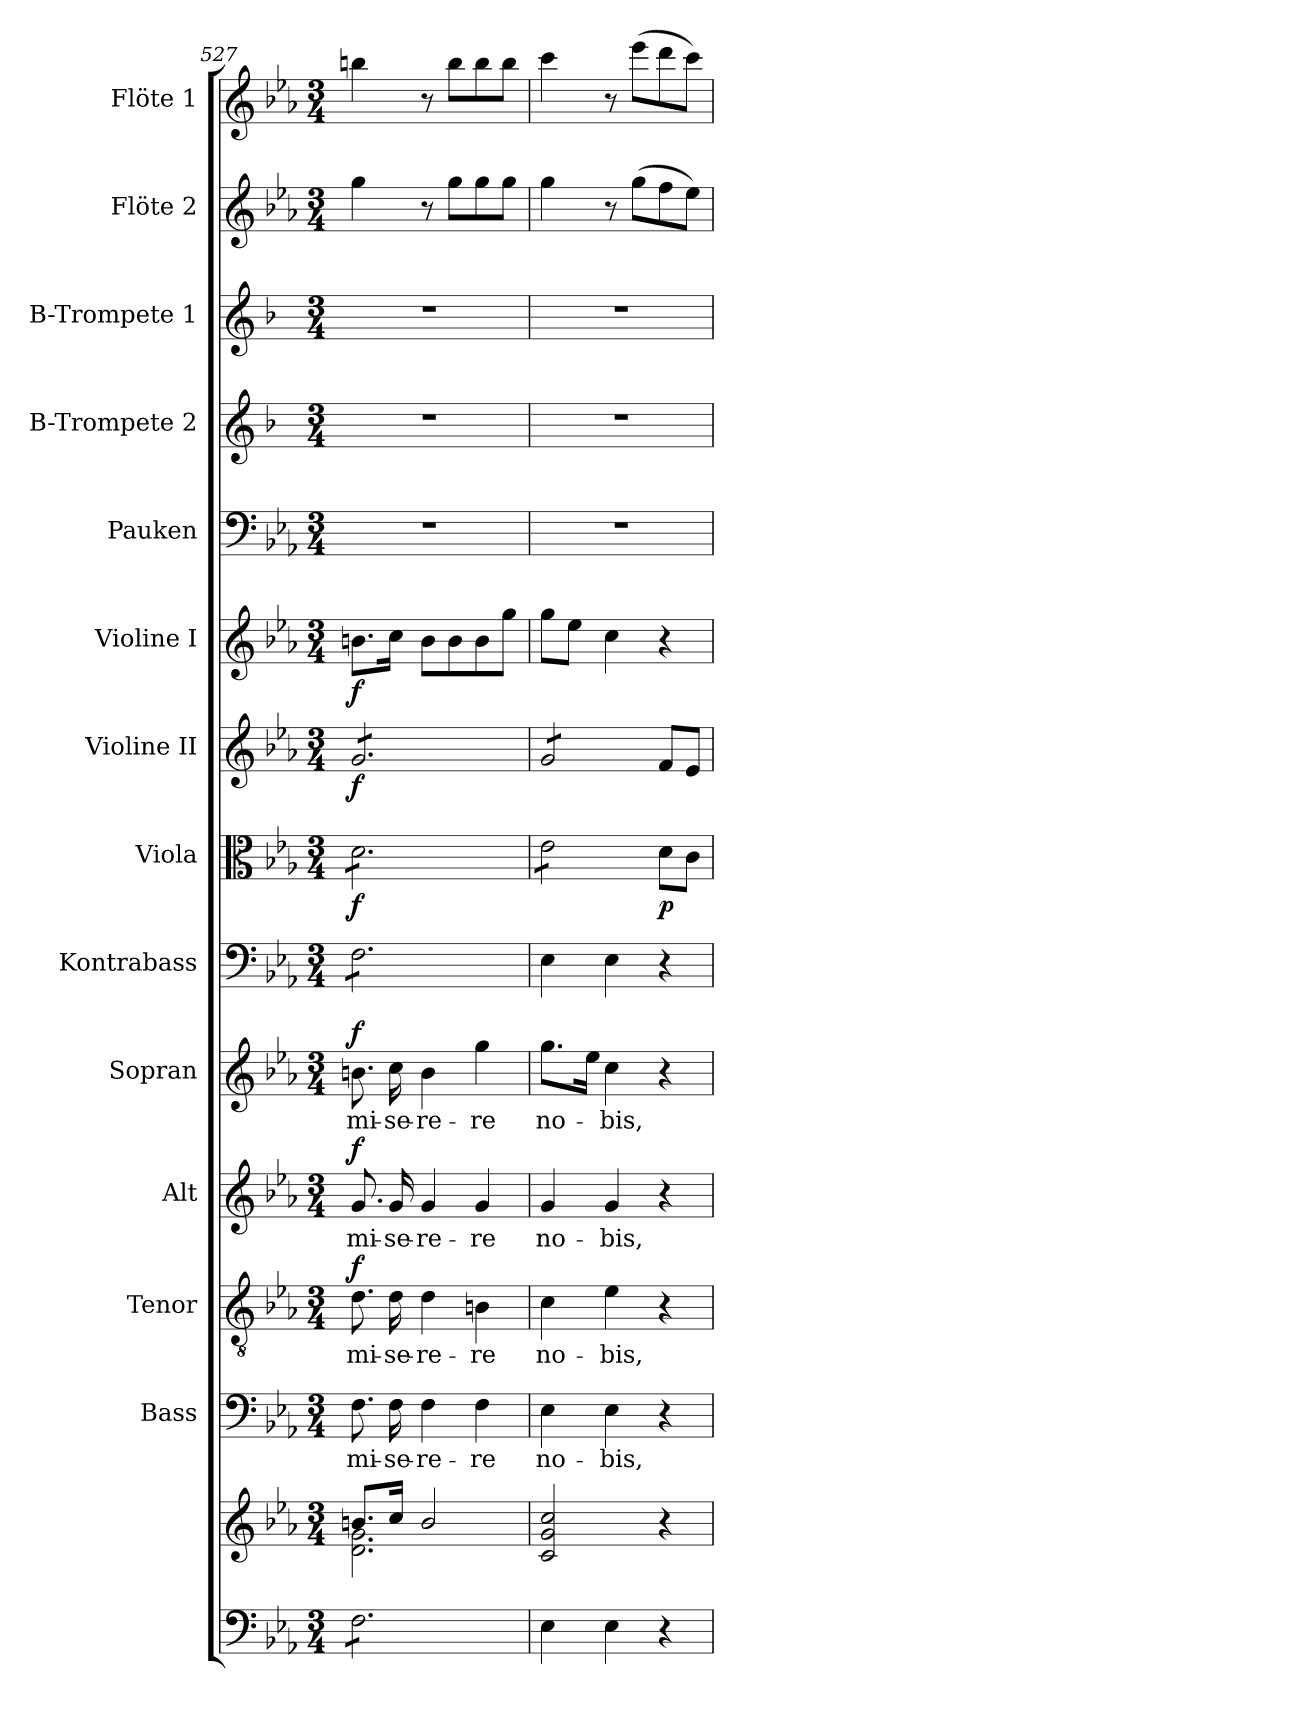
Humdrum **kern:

**kern	**kern	**kern	**text	**kern	**text	**dynam	**kern	**text	**dynam	**kern	**text	**dynam	**kern	**kern	**dynam	**kern	**dynam	**kern	**dynam	**kern	**kern	**kern	**kern	**kern
*part14	*part14	*part13	*part13	*part12	*part12	*part12	*part11	*part11	*part11	*part10	*part10	*part10	*part9	*part8	*part8	*part7	*part7	*part6	*part6	*part5	*part4	*part3	*part2	*part1
*staff15	*staff14	*staff13	*staff13	*staff12	*staff12	*staff12	*staff11	*staff11	*staff11	*staff10	*staff10	*staff10	*staff9	*staff8	*staff8	*staff7	*staff7	*staff6	*staff6	*staff5	*staff4	*staff3	*staff2	*staff1
*	*	*I"Bass	*	*I"Tenor	*	*	*I"Alt	*	*	*I"Sopran	*	*	*I"Kontrabass	*I"Viola	*	*I"Violine II	*	*I"Violine I	*	*I"Pauken	*I"B-Trompete 2	*I"B-Trompete 1	*I"Flöte 2	*I"Flöte 1
*	*	*I'B.	*	*I'T.	*	*	*I'A.	*	*	*I'S.	*	*	*I'Kb.	*I'Vla.	*	*I'Vl. II	*	*I'Vl. I	*	*I'Pk.	*I'B Trp. 2	*I'B Trp. 1	*I'Fl. 2	*I'Fl. 1
*clefF4	*clefG2	*clefF4	*	*clefGv2	*	*	*clefG2	*	*	*clefG2	*	*	*clefF4	*clefC3	*	*clefG2	*	*clefG2	*	*clefF4	*clefG2	*clefG2	*clefG2	*clefG2
*	*	*	*	*	*	*	*	*	*	*	*	*	*ITrd7c12	*	*	*	*	*	*	*	*ITrd1c2	*ITrd1c2	*	*
*k[b-e-a-]	*k[b-e-a-]	*k[b-e-a-]	*	*k[b-e-a-]	*	*	*k[b-e-a-]	*	*	*k[b-e-a-]	*	*	*k[b-e-a-]	*k[b-e-a-]	*	*k[b-e-a-]	*	*k[b-e-a-]	*	*k[b-e-a-]	*k[b-e-a-]	*k[b-e-a-]	*k[b-e-a-]	*k[b-e-a-]
*E-:	*E-:	*E-:	*	*E-:	*	*	*E-:	*	*	*E-:	*	*	*E-:	*E-:	*	*E-:	*	*E-:	*	*E-:	*E-:	*E-:	*E-:	*E-:
*M3/4	*M3/4	*M3/4	*	*M3/4	*	*	*M3/4	*	*	*M3/4	*	*	*M3/4	*M3/4	*	*M3/4	*	*M3/4	*	*M3/4	*M3/4	*M3/4	*M3/4	*M3/4
=527	=527	=527	=527	=527	=527	=527	=527	=527	=527	=527	=527	=527	=527	=527	=527	=527	=527	=527	=527	=527	=527	=527	=527	=527
*	*^	*	*	*	*	*	*	*	*	*	*	*	*	*	*	*	*	*	*	*	*	*	*	*
!	!	!	!	!LO:LY:b	!	!LO:LY:b	!LO:DY:a	!	!LO:LY:b	!LO:DY:a	!	!LO:LY:b	!LO:DY:a	!	!	!LO:DY:b	!	!LO:DY:b	!	!LO:DY:b	!	!	!	!	!
*tremolo	*	*	*	*	*	*	*	*	*	*	*	*	*	*	*	*	*	*	*	*	*	*	*	*	*
*	*	*	*	*	*	*	*	*	*	*	*	*	*	*tremolo	*	*	*	*	*	*	*	*	*	*	*
*	*	*	*	*	*	*	*	*	*	*	*	*	*	*	*tremolo	*	*	*	*	*	*	*	*	*	*
*	*	*	*	*	*	*	*	*	*	*	*	*	*	*	*	*	*tremolo	*	*	*	*	*	*	*	*
8F\L	8.bn/L	2.d\ 2.g\	8.F\	mi-	8.d\	mi-	f	8.g/	mi-	f	8.bn\	mi-	f	8FF\L	8d\L	f	8g/L	f	8.bn\L	f	2.r	2.r	2.r	4gg\	4bbn\
8F\	.	.	.	.	.	.	.	.	.	.	.	.	.	8FF\	8d\	.	8g/	.	.	.	.	.	.	.	.
!	!	!	!	!LO:LY:b	!	!LO:LY:b	!	!	!LO:LY:b	!	!	!LO:LY:b	!	!	!	!	!	!	!	!	!	!	!	!	!
.	16cc/Jk	.	16F\	-se-	16d\	-se-	.	16g/	-se-	.	16cc\	-se-	.	.	.	.	.	.	16cc\Jk	.	.	.	.	.	.
!	!	!	!	!LO:LY:b	!	!LO:LY:b	!	!	!LO:LY:b	!	!	!LO:LY:b	!	!	!	!	!	!	!	!	!	!	!	!	!
8F\	2b/	.	4F\	-re-	4d\	-re-	.	4g/	-re-	.	4b\	-re-	.	8FF\	8d\	.	8g/	.	8b\L	.	.	.	.	8r	8r
8F\	.	.	.	.	.	.	.	.	.	.	.	.	.	8FF\	8d\	.	8g/	.	8b\	.	.	.	.	8gg\L	8bb\L
!	!	!	!	!LO:LY:b	!	!LO:LY:b	!	!	!LO:LY:b	!	!	!LO:LY:b	!	!	!	!	!	!	!	!	!	!	!	!	!
8F\	.	.	4F\	-re	4Bn\	-re	.	4g/	-re	.	4gg\	-re	.	8FF\	8d\	.	8g/	.	8b\	.	.	.	.	8gg\	8bb\
8F\J	.	.	.	.	.	.	.	.	.	.	.	.	.	8FF\J	8d\J	.	8g/J	.	8gg\J	.	.	.	.	8gg\J	8bb\J
*	*	*	*	*	*	*	*	*	*	*	*	*	*	*Xtremolo	*	*	*	*	*	*	*	*	*	*	*
*Xtremolo	*	*	*	*	*	*	*	*	*	*	*	*	*	*	*	*	*	*	*	*	*	*	*	*	*
*	*v	*v	*	*	*	*	*	*	*	*	*	*	*	*	*	*	*	*	*	*	*	*	*	*	*
=528	=528	=528	=528	=528	=528	=528	=528	=528	=528	=528	=528	=528	=528	=528	=528	=528	=528	=528	=528	=528	=528	=528	=528	=528
!	!	!	!LO:LY:b	!	!LO:LY:b	!	!	!LO:LY:b	!	!	!LO:LY:b	!	!	!	!	!	!	!	!	!	!	!	!	!
4E-\	2c/ 2g/ 2cc/	4E-\	no-	4c\	no-	.	4g/	no-	.	8.gg\L	no-	.	4EE-\	8e-\L	.	8g/L	.	8gg\L	.	2.r	2.r	2.r	4gg\	4ccc\
.	.	.	.	.	.	.	.	.	.	.	.	.	.	8e-\	.	8g/	.	8ee-\J	.	.	.	.	.	.
.	.	.	.	.	.	.	.	.	.	16ee-\Jk	.	.	.	.	.	.	.	.	.	.	.	.	.	.
!	!	!	!LO:LY:b	!	!LO:LY:b	!	!	!LO:LY:b	!	!	!LO:LY:b	!	!	!	!	!	!	!	!	!	!	!	!	!
4E-\	.	4E-\	-bis,	4e-\	-bis,	.	4g/	-bis,	.	4cc\	-bis,	.	4EE-\	8e-\	.	8g/	.	4cc\	.	.	.	.	8r	8r
.	.	.	.	.	.	.	.	.	.	.	.	.	.	8e-\J	.	8g/J	.	.	.	.	.	.	(>8gg\L	(>8eee-\L
*	*	*	*	*	*	*	*	*	*	*	*	*	*	*	*	*Xtremolo	*	*	*	*	*	*	*	*
*	*	*	*	*	*	*	*	*	*	*	*	*	*	*Xtremolo	*	*	*	*	*	*	*	*	*	*
!	!	!	!	!	!	!	!	!	!	!	!	!	!	!	!LO:DY:b	!	!	!	!	!	!	!	!	!
4r	4r	4r	.	4r	.	.	4r	.	.	4r	.	.	4r	8d\L	p	8f/L	.	4r	.	.	.	.	8ff\	8ddd\
.	.	.	.	.	.	.	.	.	.	.	.	.	.	8c\J	.	8e-/J	.	.	.	.	.	.	8ee-\J)	8ccc\J)
=	=	=	=	=	=	=	=	=	=	=	=	=	=	=	=	=	=	=	=	=	=	=	=	=
*-	*-	*-	*-	*-	*-	*-	*-	*-	*-	*-	*-	*-	*-	*-	*-	*-	*-	*-	*-	*-	*-	*-	*-	*-
